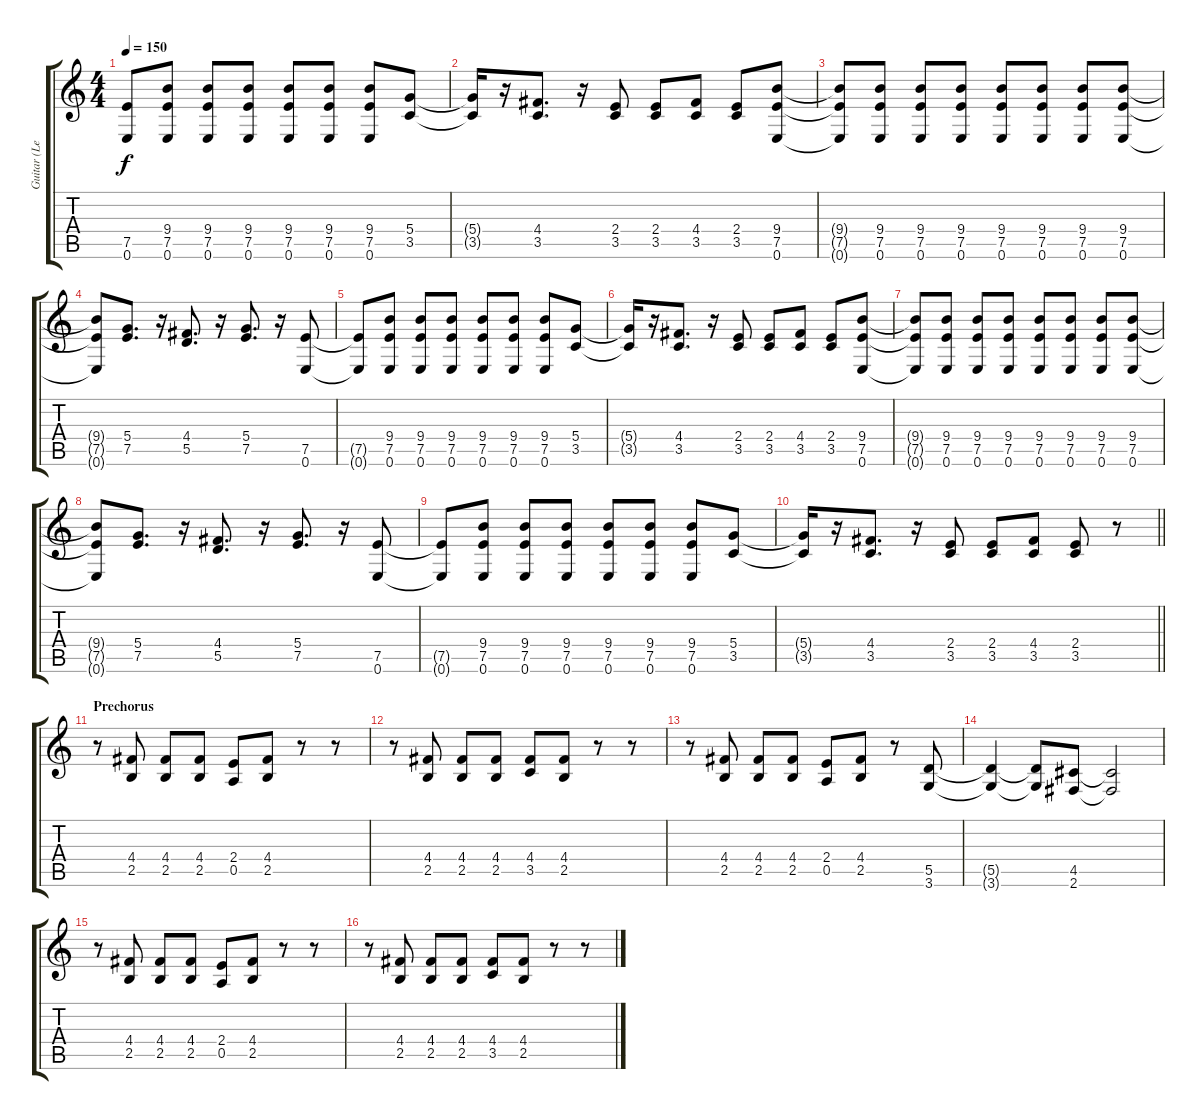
\track ("Guitar (Leon)" "Guitar (Le") {instrument distortionguitar}
\staff {score tabs}
\tuning (E4 B3 G3 D3 A2 E2) {hide}
\ts (4 4)
\tempo 150
\clef g2
\ks c
(7.5{t} 0.6{t}).8{dy f} (9.4 7.5 0.6).8 (9.4 7.5 0.6).8 (9.4 7.5 0.6).8 (9.4 7.5 0.6).8 (9.4 7.5 0.6).8 (9.4 7.5 0.6).8 (5.4 3.5).8 |
(5.4{t} 3.5{t}).16 r.16 (4.4 3.5).8{d} r.16 (2.4 3.5).8 (2.4 3.5).8 (4.4 3.5).8 (2.4 3.5).8 (9.4 7.5 0.6).8 |
(9.4{t} 7.5{t} 0.6{t}).8 (9.4 7.5 0.6).8 (9.4 7.5 0.6).8 (9.4 7.5 0.6).8 (9.4 7.5 0.6).8 (9.4 7.5 0.6).8 (9.4 7.5 0.6).8 (9.4 7.5 0.6).8 |
(9.4{t} 7.5{t} 0.6{t}).8 (5.4 7.5).8{d} r.16 (4.4 5.5).8{d} r.16 (5.4 7.5).8{d} r.16 (7.5 0.6).8 |
(7.5{t} 0.6{t}).8 (9.4 7.5 0.6).8 (9.4 7.5 0.6).8 (9.4 7.5 0.6).8 (9.4 7.5 0.6).8 (9.4 7.5 0.6).8 (9.4 7.5 0.6).8 (5.4 3.5).8 |
(5.4{t} 3.5{t}).16 r.16 (4.4 3.5).8{d} r.16 (2.4 3.5).8 (2.4 3.5).8 (4.4 3.5).8 (2.4 3.5).8 (9.4 7.5 0.6).8 |
(9.4{t} 7.5{t} 0.6{t}).8 (9.4 7.5 0.6).8 (9.4 7.5 0.6).8 (9.4 7.5 0.6).8 (9.4 7.5 0.6).8 (9.4 7.5 0.6).8 (9.4 7.5 0.6).8 (9.4 7.5 0.6).8 |
(9.4{t} 7.5{t} 0.6{t}).8 (5.4 7.5).8{d} r.16 (4.4 5.5).8{d} r.16 (5.4 7.5).8{d} r.16 (7.5 0.6).8 |
(7.5{t} 0.6{t}).8 (9.4 7.5 0.6).8 (9.4 7.5 0.6).8 (9.4 7.5 0.6).8 (9.4 7.5 0.6).8 (9.4 7.5 0.6).8 (9.4 7.5 0.6).8 (5.4 3.5).8 |
\barLineRight lightlight
(5.4{t} 3.5{t}).16 r.16 (4.4 3.5).8{d} r.16 (2.4 3.5).8 (2.4 3.5).8 (4.4 3.5).8 (2.4 3.5).8 r.8 |
\section ("" "Prechorus")
r.8 (4.4 2.5).8 (4.4 2.5).8 (4.4 2.5).8 (2.4 0.5).8 (4.4 2.5).8 r.8 r.8 |
r.8 (4.4 2.5).8 (4.4 2.5).8 (4.4 2.5).8 (4.4 3.5).8 (4.4 2.5).8 r.8 r.8 |
r.8 (4.4 2.5).8 (4.4 2.5).8 (4.4 2.5).8 (2.4 0.5).8 (4.4 2.5).8 r.8 (5.5 3.6).8 |
(5.5{t} 3.6{t}).4 (5.5{t} 3.6{t}).8 (4.5 2.6).8 (4.5{t} 2.6{t}).2 |
r.8 (4.4 2.5).8 (4.4 2.5).8 (4.4 2.5).8 (2.4 0.5).8 (4.4 2.5).8 r.8 r.8 |
r.8 (4.4 2.5).8 (4.4 2.5).8 (4.4 2.5).8 (4.4 3.5).8 (4.4 2.5).8 r.8 r.8
